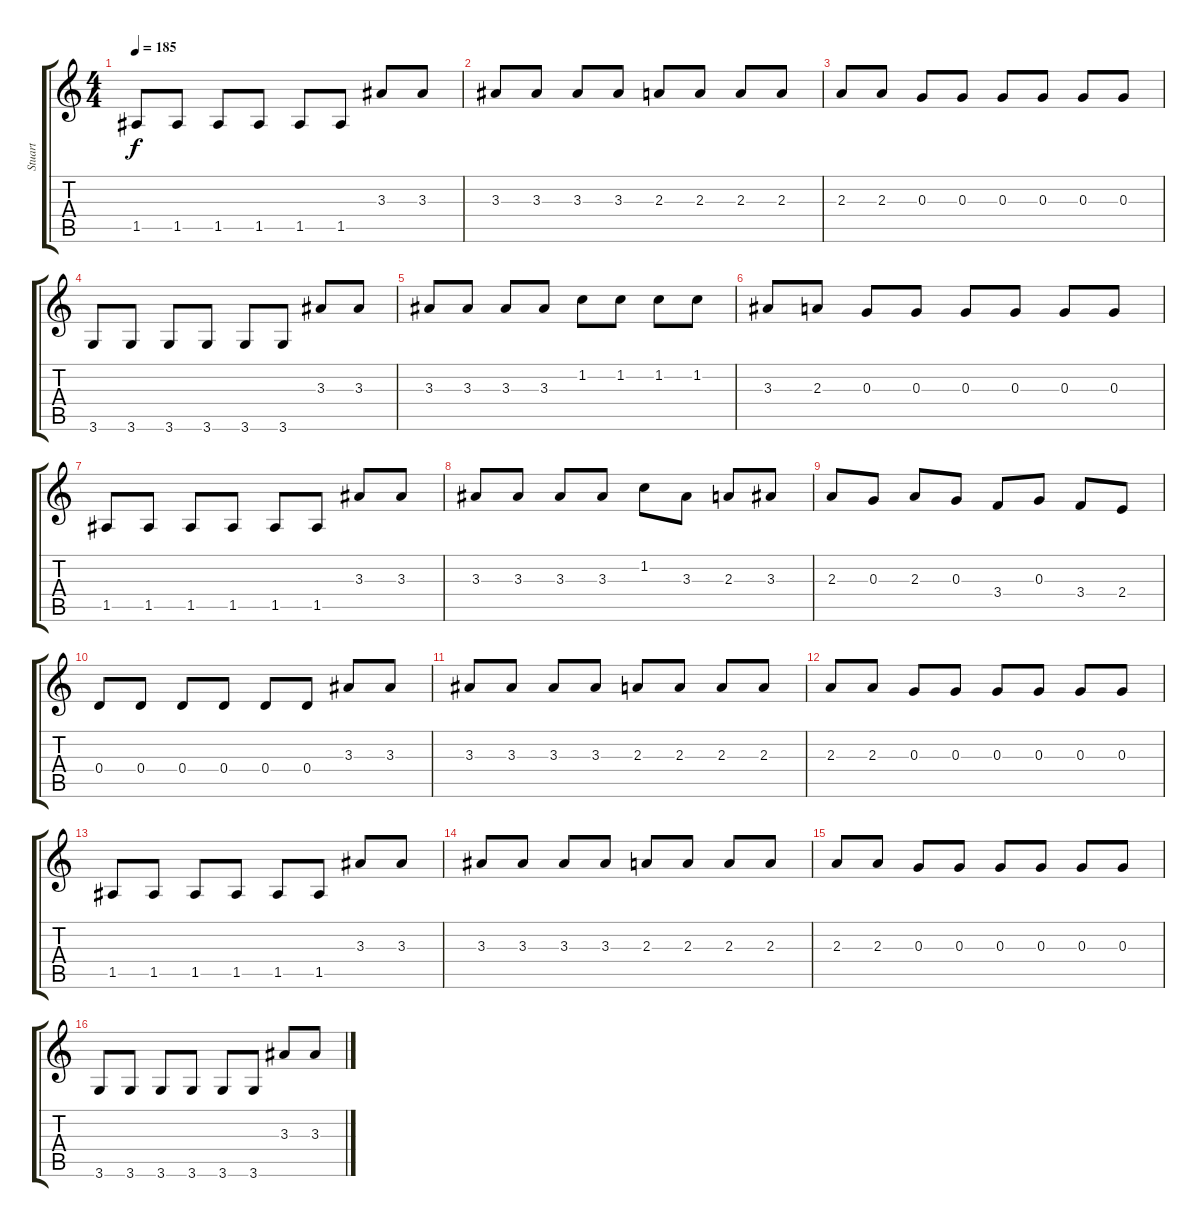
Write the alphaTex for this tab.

\track ("Stuart" "Stuart") {instrument distortionguitar}
\staff {score tabs}
\tuning (E4 B3 G3 D3 A2 E2) {hide}
\ts (4 4)
\tempo 185
\clef g2
\ks c
1.5.8{dy f} 1.5.8 1.5.8 1.5.8 1.5.8 1.5.8 3.3.8 3.3.8 |
3.3.8 3.3.8 3.3.8 3.3.8 2.3.8 2.3.8 2.3.8 2.3.8 |
2.3.8 2.3.8 0.3.8 0.3.8 0.3.8 0.3.8 0.3.8 0.3.8 |
3.6.8 3.6.8 3.6.8 3.6.8 3.6.8 3.6.8 3.3.8 3.3.8 |
3.3.8 3.3.8 3.3.8 3.3.8 1.2.8 1.2.8 1.2.8 1.2.8 |
3.3.8 2.3.8 0.3.8 0.3.8 0.3.8 0.3.8 0.3.8 0.3.8 |
1.5.8 1.5.8 1.5.8 1.5.8 1.5.8 1.5.8 3.3.8 3.3.8 |
3.3.8 3.3.8 3.3.8 3.3.8 1.2.8 3.3.8 2.3.8 3.3.8 |
2.3.8 0.3.8 2.3.8 0.3.8 3.4.8 0.3.8 3.4.8 2.4.8 |
0.4.8 0.4.8 0.4.8 0.4.8 0.4.8 0.4.8 3.3.8 3.3.8 |
3.3.8 3.3.8 3.3.8 3.3.8 2.3.8 2.3.8 2.3.8 2.3.8 |
2.3.8 2.3.8 0.3.8 0.3.8 0.3.8 0.3.8 0.3.8 0.3.8 |
1.5.8 1.5.8 1.5.8 1.5.8 1.5.8 1.5.8 3.3.8 3.3.8 |
3.3.8 3.3.8 3.3.8 3.3.8 2.3.8 2.3.8 2.3.8 2.3.8 |
2.3.8 2.3.8 0.3.8 0.3.8 0.3.8 0.3.8 0.3.8 0.3.8 |
3.6.8 3.6.8 3.6.8 3.6.8 3.6.8 3.6.8 3.3.8 3.3.8
